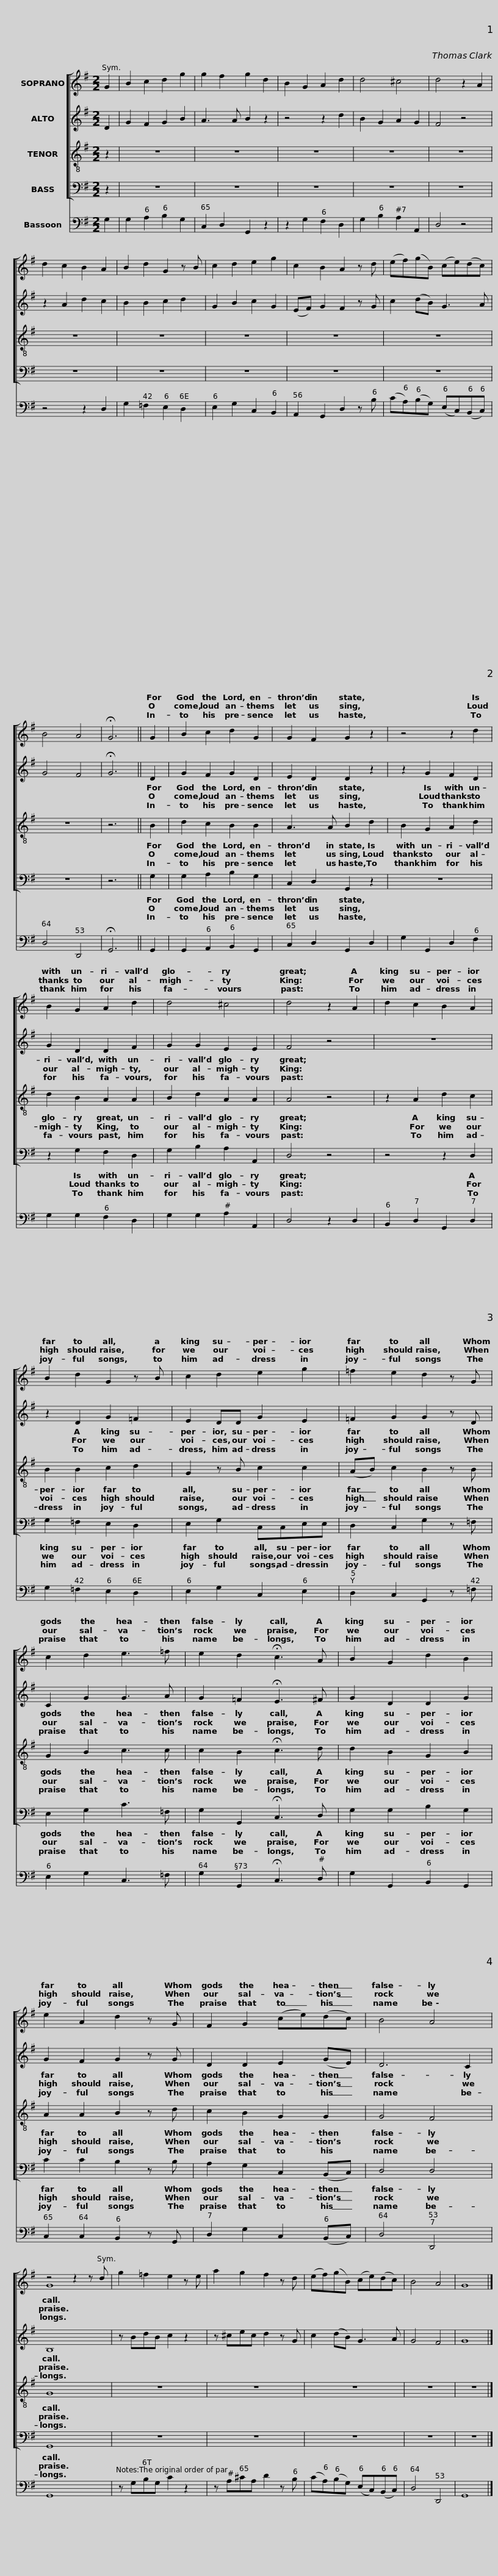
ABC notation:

X:1
%%score [ ( 1 2 ) 3 4 5 ] 6
L:1/8
M:2/2
I:linebreak $
K:G
V:1 treble
V:2 treble
V:3 treble
V:4 treble-8 transpose=-12
V:5 bass
V:6 bass
V:1
 G2 | B2 c2 d2 g2 | g2 f2 g2 d2 | B2 G2 A2 d2 | d4 ^c4 | %5
 d4 z2 A2 | d2 c2 B2 A2 |$ B2 d2 G2 z B | c2 d2 e2 g2 | c2 B2 A2 z d | %10
 (ef)(gB) (ce)(dc) | B4 A4 | !fermata!G6 ||$ G2 | B2 c2 d2 G2 | %15
 G2 F2 G2 z2 | z4 z2 d2 |$ B2 G2 A2 d2 | d4 ^c4 |$ d4 z2 A2 | %20
 d2 c2 B2 A2 | B2 d2 G2 z B | c2 d2 e2 g2 |$ =f2 e2 d2 z G | c2 d2 e3 =f | %25
 e2 d2 !fermata!c3 A | B2 G2 d2 B2 |$ e2 A2 d2 z G | F2 G2 (ce)(dc) | B4 A4 | %30
 z4 z2 z d |$ g2 =f2 e2 z e | a2 g2 f2 z d | (ef)(gB) (ce)(dc) | B4 A4 | %35
 G8 |] %36
V:2
 x2 | x8 | x8 | x8 | x8 | %5
 x8 | x8 |$ x8 | x8 | x8 | %10
 x8 | x8 | x6 ||$ x2 | x8 | %15
 x8 | x8 |$ x8 | x8 |$ x8 | %20
 x8 | x8 | x8 |$ x8 | x8 | %25
 x8 | x8 |$ x8 | x8 | x8 | %30
 G8 |$ x8 | x8 | x8 | x8 | %35
 x8 |] %36
V:3
 D2 | G2 F2 G2 B2 | A3 A B2 z2 | z4 z2 d2 | B2 G2 A2 G2 | %5
 F4 z4 | z2 A2 d2 c2 |$ B2 B2 c2 d2 | G2 B2 c2 G2 | (EF) G2 F2 z G | %10
 c2 (dB) G3 A | G4 F4 | !fermata!G6 ||$ D2 | G2 F2 G2 D2 | %15
 E2 D2 D2 z2 | z2 G2 F2 D2 |$ G2 D2 D2 F2 | G2 G2 E2 E2 |$ F4 z4 | %20
 z8 | z2 D2 G2 =F2 | E2 DD G2 E2 |$ =F2 G2 G2 z D | C2 G2 G3 A | %25
 G2 =F2 !fermata!E3 ^F | G2 D2 D2 G2 |$ G2 F2 G2 z G | D2 D2 E2 (GE) | D6 C2 | %30
 B,8 |$ z BdB c2 z2 | z ^cec d2 z G | c2 (dB) G3 A | G4 F4 | %35
 G8 |] %36
V:4
 z2 | z8 | z8 | z8 | z8 | %5
 z8 | z8 |$ z8 | z8 | z8 | %10
 z8 | z8 | z6 ||$ B2 | d2 c2 B2 B2 | %15
 A3 A B2 d2 | B2 G2 A2 d2 |$ d2 B2 A2 A2 | B2 d2 A2 A2 |$ A4 z4 | %20
 z2 A2 d2 c2 | B2 B2 c2 d2 | G2 z B c2 c2 |$ (AB) c2 B2 z B | G2 B2 c3 c | %25
 c2 B2 !fermata!c3 d | d2 B2 G2 B2 |$ A2 A2 B2 z d | c2 B2 G2 G2 | G4 F4 | %30
 G8 |$ z8 | z8 | z8 | z8 | %35
 z8 |] %36
V:5
 z2 | z8 | z8 | z8 | z8 | %5
 z8 | z8 |$ z8 | z8 | z8 | %10
 z8 | z8 | z6 ||$ G,2 | G,2 A,2 B,2 G,2 | %15
 C,2 D,2 G,,2 z2 | z8 |$ z2 G,2 F,2 D,2 | G,2 B,2 A,2 A,,2 |$ D,4 z4 | %20
 z4 z2 D,2 | G,2 =F,2 E,2 D,2 | E,2 G,2 C,C,E,E, |$ D,2 C,2 G,2 z =F, | E,2 G,2 C3 =F, | %25
 G,2 G,,2 !fermata!C,3 D, | G,2 G,2 B,2 G,2 |$ C2 C2 B,2 z B, | A,2 G,2 C,2 (B,,C,) | D,4 D,4 | %30
 G,,8 |$ z8 | z8 | z8 | z8 | %35
 z8 |] %36
V:6
 G,2 | G,2 A,2 B,2 G,2 | C,2 D,2 G,,2 z2 | z2 G,2 F,2 D,2 | G,2 B,2 A,2 A,,2 | %5
 D,4 z4 | z4 z2 D,2 |$ G,2 =F,2 E,2 D,2 | E,2 G,2 C,2 B,,2 | A,,2 G,,2 D,2 z B, | %10
 (CA,)(B,G,) (E,C,)(B,,C,) | D,4 D,,4 | !fermata!G,,6 ||$ G,,2 | G,,2 A,,2 B,,2 G,,2 | %15
 C,2 D,2 G,,2 D,2 | G,2 G,,2 D,2 F,2 |$ G,2 G,2 F,2 D,2 | G,2 G,2 A,2 A,,2 |$ D,4 z2 D,2 | %20
 B,,2 D,2 G,,2 D,2 | G,2 =F,2 E,2 D,2 | E,2 G,2 C,2 E,2 |$ D,2 C,2 G,,2 z =F, | E,2 G,2 C,3 =F, | %25
 G,2 G,,2 !fermata!C,3 D, | G,2 G,,2 B,,2 G,,2 |$ C,2 C,2 B,,2 z G,, | D,2 G,2 C,2 (B,,C,) | D,4 D,,4 | %30
 G,,8 |$ z G,B,G, C2 z2 | z A,^CA, D2 z B, | (CA,)(B,G,) (E,C,)(B,,C,) | D,4 D,,4 | %35
 G,,8 |] %36
